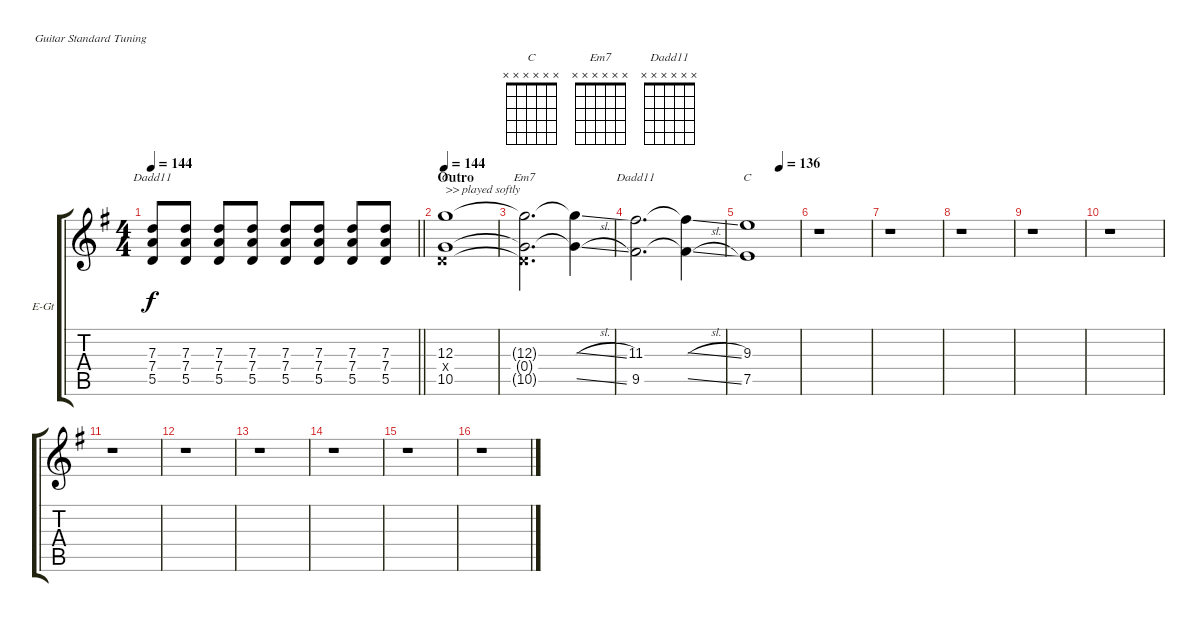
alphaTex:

\bracketExtendMode groupsimilarinstruments
\firstSystemTrackNameOrientation horizontal
\otherSystemsTrackNameOrientation horizontal
\track ("Guitar 2" "E-Gt") {instrument overdrivenguitar}
\staff {score tabs}
\tuning (E4 B3 G3 D3 A2 E2)
\chord ("C" x x x x x x)
\chord ("Em7" x x x x x x)
\chord ("Dadd11" x x x x x x)
\ts (4 4)
\tempo 144
\clef g2
\barLineRight lightlight
\ks g
(7.3 7.4 5.5).8{ch "Dadd11" dy f} (7.3 7.4 5.5).8 (7.3 7.4 5.5).8 (7.3 7.4 5.5).8 (7.3 7.4 5.5).8 (7.3 7.4 5.5).8 (7.3 7.4 5.5).8 (7.3 7.4 5.5).8 |
\section ("" "Outro")
\tempo 144
(12.3 0.4{x} 10.5).1{ch "C" txt ">> played softly"} |
(12.3{t} 0.4{x t} 10.5{t}).2{d ch "Em7"} (12.3{sl t} 10.5{sl t}).4 |
(11.3 9.5).2{d ch "Dadd11"} (11.3{sl t} 9.5{sl t}).4 |
\tempo (136 0.625)
(9.3 7.5).1{ch "C"} |
r.1 |
r.1 |
r.1 |
r.1 |
r.1 |
r.1 |
r.1 |
r.1 |
r.1 |
r.1 |
r.1
